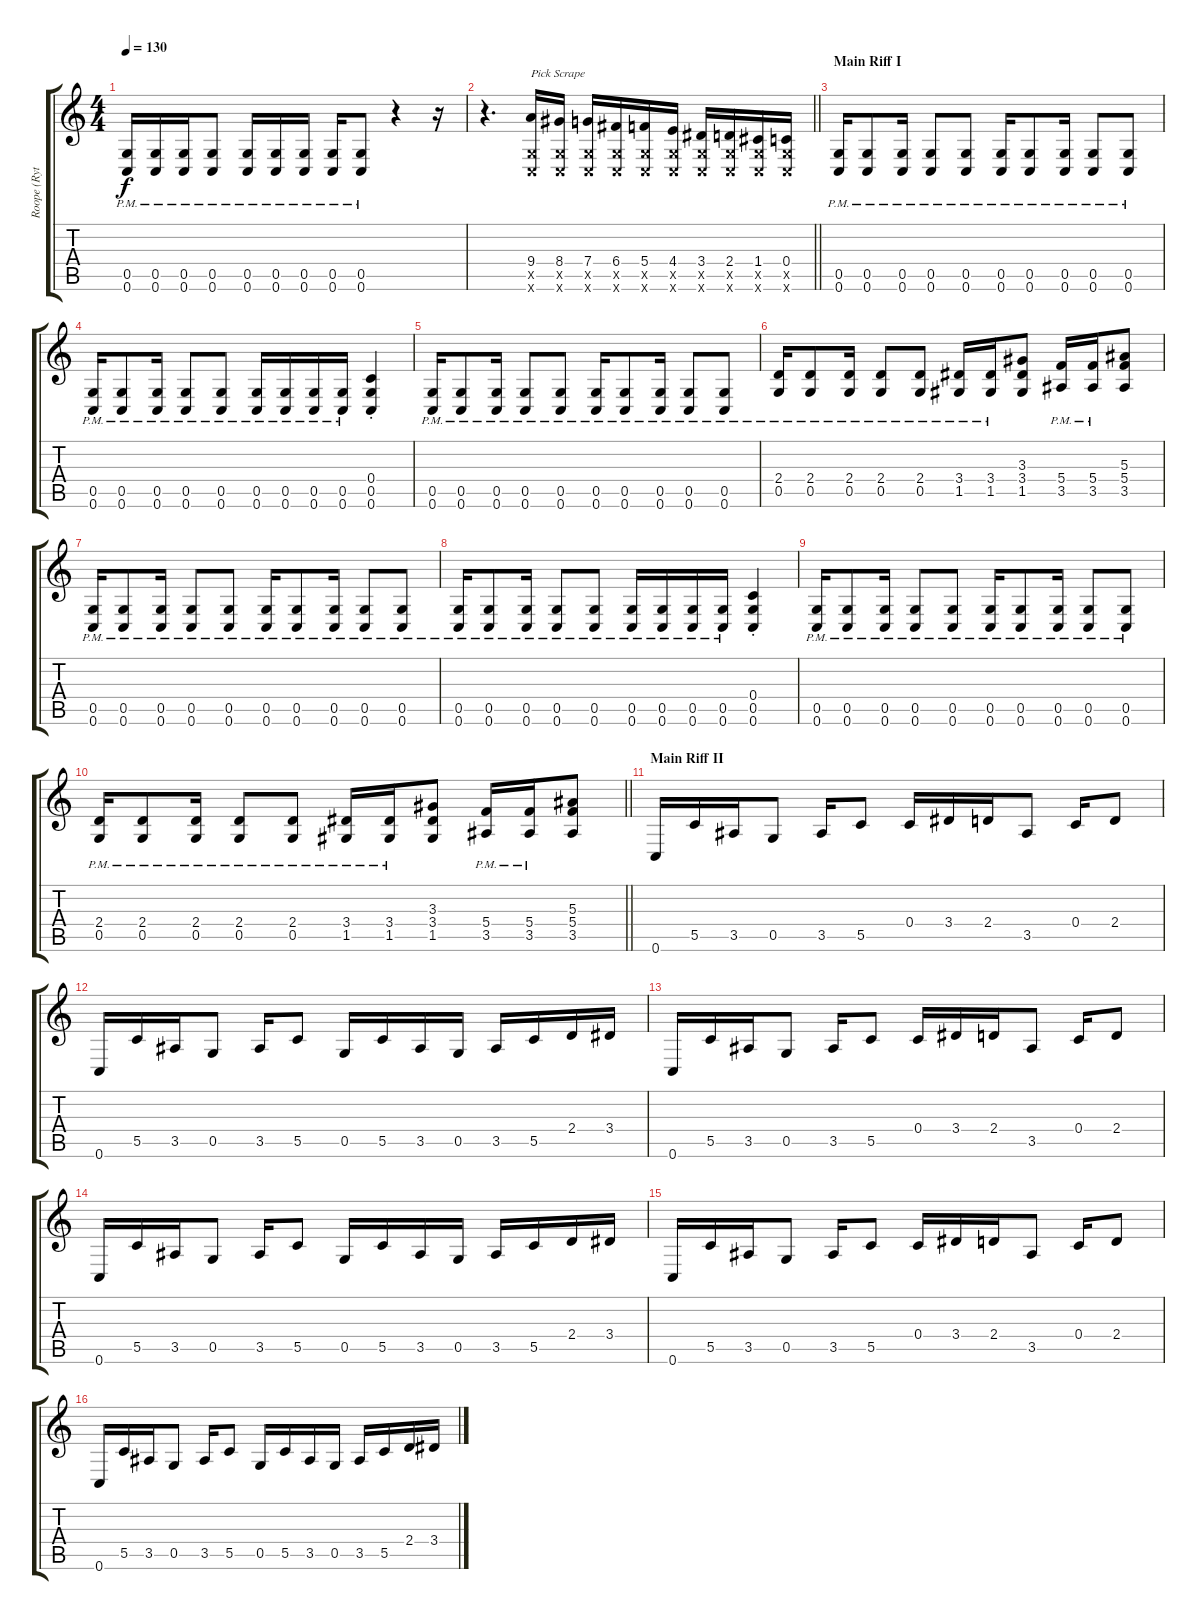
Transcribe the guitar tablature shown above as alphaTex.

\track ("Roope (Rythm Guitar)" "Roope (Ryt") {instrument overdrivenguitar}
\staff {score tabs}
\tuning (D4 A3 F3 C3 G2 C2) {hide}
\ts (4 4)
\tempo 130
\clef g2
\ks c
(0.5{pm} 0.6{pm}).16{dy f} (0.5{pm} 0.6{pm}).16 (0.5{pm} 0.6{pm}).16 (0.5{pm} 0.6{pm}).8 (0.5{pm} 0.6{pm}).16 (0.5{pm} 0.6{pm}).16 (0.5{pm} 0.6{pm}).16 (0.5{pm} 0.6{pm}).16 (0.5{pm} 0.6{pm}).8 r.4 r.16 |
\barLineRight lightlight
r.4{d} (9.4 0.5{x} 0.6{x}).16{txt "Pick Scrape" volume 15 instrument guitarfretnoise} (8.4 0.5{x} 0.6{x}).16 (7.4 0.5{x} 0.6{x}).16 (6.4 0.5{x} 0.6{x}).16 (5.4 0.5{x} 0.6{x}).16 (4.4 0.5{x} 0.6{x}).16 (3.4 0.5{x} 0.6{x}).16 (2.4 0.5{x} 0.6{x}).16 (1.4 0.5{x} 0.6{x}).16 (0.4 0.5{x} 0.6{x}).16 |
\section ("" "Main Riff I")
(0.5{pm} 0.6{pm}).16{volume 13 balance 14 instrument overdrivenguitar} (0.5{pm} 0.6{pm}).8 (0.5{pm} 0.6{pm}).16 (0.5{pm} 0.6{pm}).8 (0.5{pm} 0.6{pm}).8 (0.5{pm} 0.6{pm}).16 (0.5{pm} 0.6{pm}).8 (0.5{pm} 0.6{pm}).16 (0.5{pm} 0.6{pm}).8 (0.5{pm} 0.6{pm}).8 |
(0.5{pm} 0.6{pm}).16 (0.5{pm} 0.6{pm}).8 (0.5{pm} 0.6{pm}).16 (0.5{pm} 0.6{pm}).8 (0.5{pm} 0.6{pm}).8 (0.5{pm} 0.6{pm}).16 (0.5{pm} 0.6{pm}).16 (0.5{pm} 0.6{pm}).16 (0.5{pm} 0.6{pm}).16 (0.4{st} 0.5{st} 0.6{st}).4 |
(0.5{pm} 0.6{pm}).16 (0.5{pm} 0.6{pm}).8 (0.5{pm} 0.6{pm}).16 (0.5{pm} 0.6{pm}).8 (0.5{pm} 0.6{pm}).8 (0.5{pm} 0.6{pm}).16 (0.5{pm} 0.6{pm}).8 (0.5{pm} 0.6{pm}).16 (0.5{pm} 0.6{pm}).8 (0.5{pm} 0.6{pm}).8 |
(2.4{pm} 0.5{pm}).16 (2.4{pm} 0.5{pm}).8 (2.4{pm} 0.5{pm}).16 (2.4{pm} 0.5{pm}).8 (2.4{pm} 0.5{pm}).8 (3.4{pm} 1.5{pm}).16 (3.4{pm} 1.5{pm}).16 (3.3 3.4 1.5).8 (5.4{pm} 3.5{pm}).16 (5.4{pm} 3.5{pm}).16 (5.3 5.4 3.5).8 |
(0.5{pm} 0.6{pm}).16 (0.5{pm} 0.6{pm}).8 (0.5{pm} 0.6{pm}).16 (0.5{pm} 0.6{pm}).8 (0.5{pm} 0.6{pm}).8 (0.5{pm} 0.6{pm}).16 (0.5{pm} 0.6{pm}).8 (0.5{pm} 0.6{pm}).16 (0.5{pm} 0.6{pm}).8 (0.5{pm} 0.6{pm}).8 |
(0.5{pm} 0.6{pm}).16 (0.5{pm} 0.6{pm}).8 (0.5{pm} 0.6{pm}).16 (0.5{pm} 0.6{pm}).8 (0.5{pm} 0.6{pm}).8 (0.5{pm} 0.6{pm}).16 (0.5{pm} 0.6{pm}).16 (0.5{pm} 0.6{pm}).16 (0.5{pm} 0.6{pm}).16 (0.4{st} 0.5{st} 0.6{st}).4 |
(0.5{pm} 0.6{pm}).16 (0.5{pm} 0.6{pm}).8 (0.5{pm} 0.6{pm}).16 (0.5{pm} 0.6{pm}).8 (0.5{pm} 0.6{pm}).8 (0.5{pm} 0.6{pm}).16 (0.5{pm} 0.6{pm}).8 (0.5{pm} 0.6{pm}).16 (0.5{pm} 0.6{pm}).8 (0.5{pm} 0.6{pm}).8 |
\barLineRight lightlight
(2.4{pm} 0.5{pm}).16 (2.4{pm} 0.5{pm}).8 (2.4{pm} 0.5{pm}).16 (2.4{pm} 0.5{pm}).8 (2.4{pm} 0.5{pm}).8 (3.4{pm} 1.5{pm}).16 (3.4{pm} 1.5{pm}).16 (3.3 3.4 1.5).8 (5.4{pm} 3.5{pm}).16 (5.4{pm} 3.5{pm}).16 (5.3 5.4 3.5).8 |
\section ("" "Main Riff II")
0.6.16{volume 13 balance 14 instrument overdrivenguitar} 5.5.16 3.5.16 0.5.8 3.5.16 5.5.8 0.4.16 3.4.16 2.4.16 3.5.8 0.4.16 2.4.8 |
0.6.16 5.5.16 3.5.16 0.5.8 3.5.16 5.5.8 0.5.16{volume 14} 5.5.16 3.5.16 0.5.16 3.5.16 5.5.16 2.4.16 3.4.16 |
0.6.16{volume 13} 5.5.16 3.5.16 0.5.8 3.5.16 5.5.8 0.4.16 3.4.16 2.4.16 3.5.8 0.4.16 2.4.8 |
0.6.16 5.5.16 3.5.16 0.5.8 3.5.16 5.5.8 0.5.16{volume 14} 5.5.16 3.5.16 0.5.16 3.5.16 5.5.16 2.4.16 3.4.16 |
0.6.16{volume 13} 5.5.16 3.5.16 0.5.8 3.5.16 5.5.8 0.4.16 3.4.16 2.4.16 3.5.8 0.4.16 2.4.8 |
0.6.16 5.5.16 3.5.16 0.5.8 3.5.16 5.5.8 0.5.16{volume 14} 5.5.16 3.5.16 0.5.16 3.5.16 5.5.16 2.4.16 3.4.16
